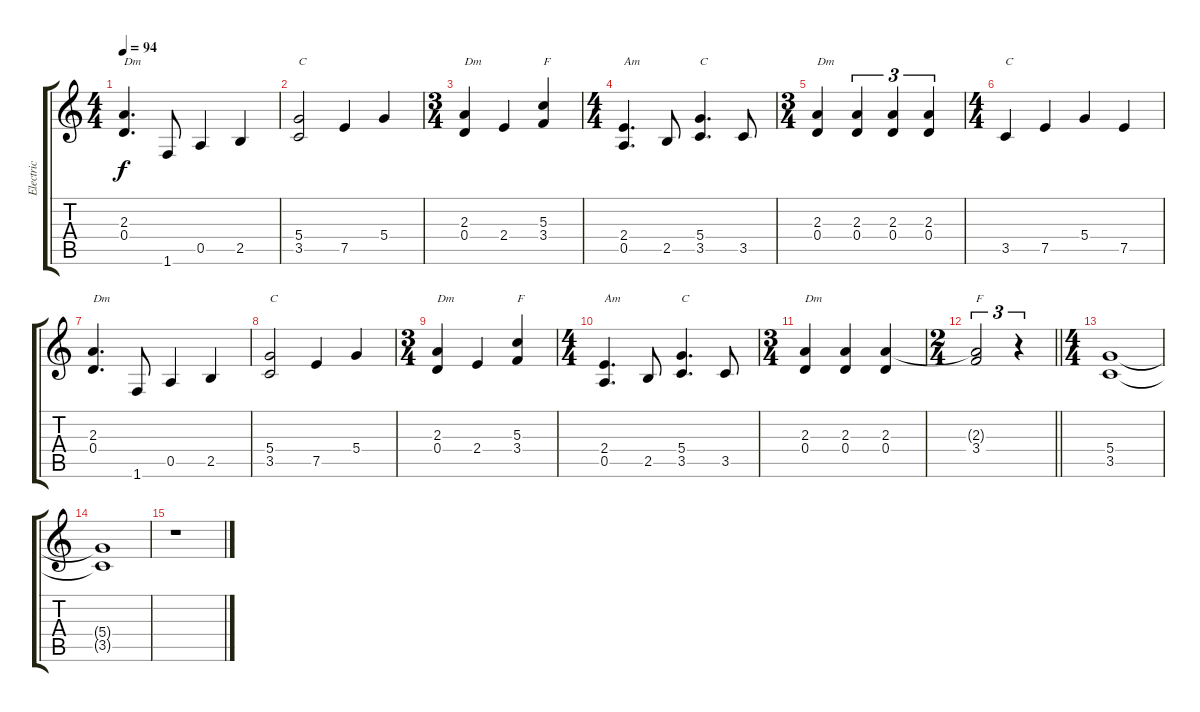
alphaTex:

\track ("Electric" "Electric") {instrument overdrivenguitar}
\staff {score tabs}
\tuning (E4 B3 G3 D3 A2 E2) {hide}
\ts (4 4)
\tempo 94
\clef g2
\ks c
(2.3 0.4).4{d txt "Dm" dy f} 1.6.8 0.5.4 2.5.4 |
(5.4 3.5).2{txt "C"} 7.5.4 5.4.4 |
\ts (3 4)
(2.3 0.4).4{txt "Dm"} 2.4.4 (5.3 3.4).4{txt "F"} |
\ts (4 4)
(2.4 0.5).4{d txt "Am"} 2.5.8 (5.4 3.5).4{d txt "C"} 3.5.8 |
\ts (3 4)
(2.3 0.4).4{txt "Dm"} (2.3 0.4).4{tu (3 2)} (2.3 0.4).4{tu (3 2)} (2.3 0.4).4{tu (3 2)} |
\ts (4 4)
3.5.4{txt "C"} 7.5.4 5.4.4 7.5.4 |
(2.3 0.4).4{d txt "Dm"} 1.6.8 0.5.4 2.5.4 |
(5.4 3.5).2{txt "C"} 7.5.4 5.4.4 |
\ts (3 4)
(2.3 0.4).4{txt "Dm"} 2.4.4 (5.3 3.4).4{txt "F"} |
\ts (4 4)
(2.4 0.5).4{d txt "Am"} 2.5.8 (5.4 3.5).4{d txt "C"} 3.5.8 |
\ts (3 4)
(2.3 0.4).4{txt "Dm"} (2.3 0.4).4 (2.3 0.4).4 |
\ts (2 4)
\barLineRight lightlight
(2.3{t} 3.4).2{tu (3 2) txt "F"} r.4{tu (3 2)} |
\ts (4 4)
(5.4 3.5).1 |
(5.4{t} 3.5{t}).1 |
r.1
